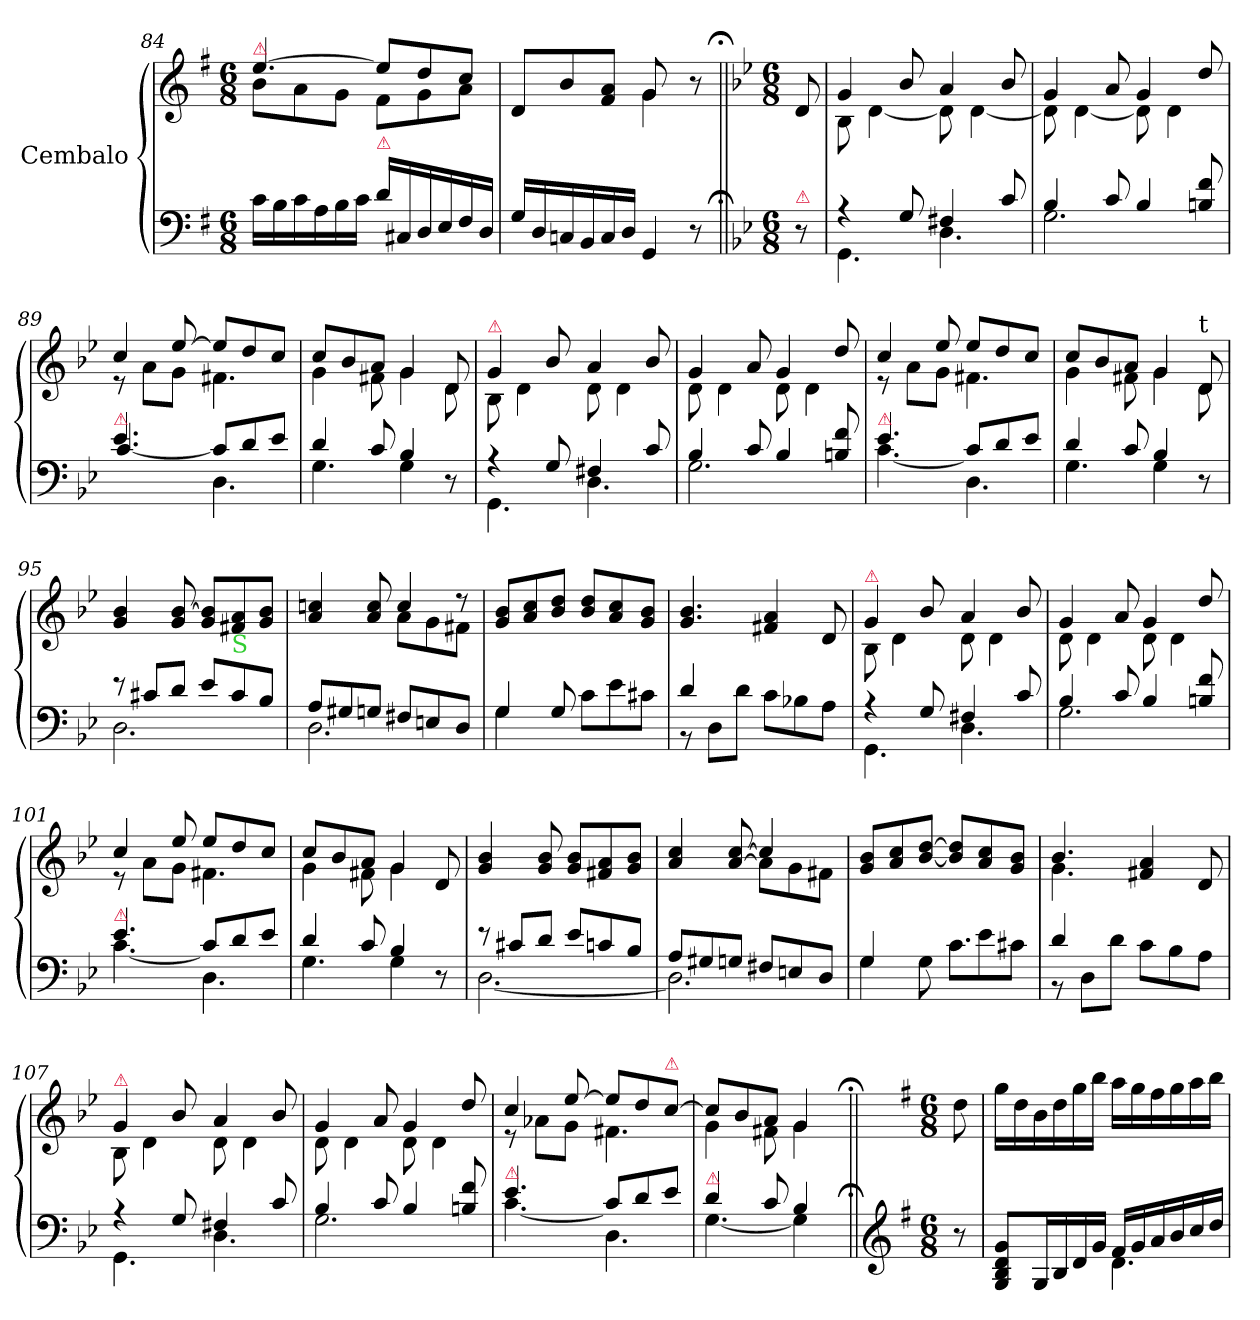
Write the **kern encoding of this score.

**kern	**kern
*part2	*part1
*staff2	*staff1
*I"Cembalo	*I"Cembalo
*clefF4	*clefG2
*k[f#]	*k[f#]
*M6/8	*M6/8
=84	=84
*	*^
!	!LO:TX:a:color=crimson:t=⚠	!
16c\LL	[4.ee/	8b\L
16B\	.	.
16c\	.	8a\
16A\	.	.
16B\	.	8g\J
16c\JJ	.	.
!LO:TX:a:color=crimson:t=⚠	!	!
16d\LL	8ee/L]	8f#\L
16C#X/	.	.
16D/	8dd/	8g\
16E/	.	.
16F#/	8cc/J	8a\J
16D/JJ	.	.
=85	=85	=85
16G/LL	8d/L	4.rcyy
16D/	.	.
16Cn/	8b/	.
16BB/	.	.
16C/	8f#/ 8a/J	.
16D/JJ	.	.
!	!LO:N:vis=8	!
4GG/	4g/	4g\
8r	8r	8ryy
*	*v	*v
=86||;	=86||;
*k[b-e-]	*k[b-e-]
*M6/8	*M6/8
*	*^
!	!LO:TX:a:t=Var&colon; 4to&colon; Minore	!
!	!LO:TX:a:color=crimson:t=⚠	!
!LO:TX:a:color=crimson:t=⚠	!	!
*	*v	*v
8r	8d/
=87	=87
*^	*^
4rA	4.GG\	4g/	8B-\
.	.	.	[4d\
8G/	.	8b-/	.
4F#X/	4.D\	4a/	8d\]
.	.	.	[4d\
8c/	.	8b-/	.
=88	=88	=88	=88
4B-/	2.G\	4g/	8d\]
.	.	.	[4d\
8c/	.	8a/	.
4B-/	.	4g/	8d\]
.	.	.	4d\
8Bn/ 8f/	.	8dd/	.
=89	=89	=89	=89
!LO:TX:a:color=crimson:t=⚠	!	!	!
4.e-/	[<4.c/	4cc/	8r
.	.	.	8a\L
.	.	[8ee-/	8g\J
8c/L]	4.D\	8ee-/L]	4.f#X\
8d/	.	8dd/	.
8e-/J	.	8cc/J	.
=90	=90	=90	=90
4d/	4.G\	8cc/L	4g\
.	.	8b-/	.
8c/	.	8a/J	8f#X\
4B-/	4G\	4g/	4g\
8r	8ryy	8d/	8d\
=91	=91	=91	=91
!	!	!LO:TX:a:color=crimson:t=⚠	!
4r	4.GG\	4g/	8B-\
.	.	.	4d\
8G/	.	8b-/	.
4F#X/	4.D\	4a/	8d\
.	.	.	4d\
8c/	.	8b-/	.
=92	=92	=92	=92
4B-/	2.G\	4g/	8d\
.	.	.	4d\
8c/	.	8a/	.
4B-/	.	4g/	8d\
.	.	.	4d\
8Bn/ 8f/	.	8dd/	.
=93	=93	=93	=93
!LO:TX:a:color=crimson:t=⚠	!	!	!
4.e-/	[>4.c\	4cc/	8r
.	.	.	8a\L
.	.	8ee-/	8g\J
8c/L]	4.D\	8ee-/L	4.f#X\
8d/	.	8dd/	.
8e-/J	.	8cc/J	.
=94	=94	=94	=94
4d/	4.G\	8cc/L	4g\
.	.	8b-/	.
8c/	.	8a/J	8f#X\
4B-/	4G\	4g/	4g\
!	!	!LO:TX:a:t=t	!
8r	8ryy	8d/	8d\
*	*	*v	*v
=95	=95	=95
8r	2.D\	4g/ 4b-/
8c#X/L	.	.
8d/J	.	8g/ [8b-/
8e-/L	.	8g/ 8b-]/L
!LO:TX:a:color=limegreen:t=S	!	!
8c#/	.	8f#X/ 8a/
8B-/J	.	8g/ 8b-/J
=96	=96	=96
*	*	*^
8A/L	2.D\	4a/ 4ccn/	4rgyy
8G#X/	.	.	.
8Gn/J	.	8a/ 8cc/	8rgyy
8F#X/L	.	4cc/	8a\L
8En/	.	.	8g\
8D/J	.	8r	8f#X\J
*	*	*v	*v
=97	=97	=97
4G/	4G\	8g/ 8b-/L
.	.	8a/ 8cc/
8G/	2rBByy	8b-/ 8dd/J
8c\L	.	8b-/ 8dd/L
8e-\	.	8a/ 8cc/
8c#X\J	.	8g/ 8b-/J
=98	=98	=98
4d/	8r	4.g/ 4.b-/
.	8D\L	.
8reyy	8d\J	.
8reyy	8c\L	4f#X/ 4a/
4reyy	8B-X\	.
.	8A\J	8d/
=99	=99	=99
*	*	*^
!	!	!LO:TX:a:color=crimson:t=⚠	!
4rA	4.GG\	4g/	8B-\
.	.	.	4d\
8G/	.	8b-/	.
4F#X/	4.D\	4a/	8d\
.	.	.	4d\
8c/	.	8b-/	.
=100	=100	=100	=100
4B-/	2.G\	4g/	8d\
.	.	.	4d\
8c/	.	8a/	.
4B-/	.	4g/	8d\
.	.	.	4d\
8Bn/ 8f/	.	8dd/	.
=101	=101	=101	=101
!LO:TX:a:color=crimson:t=⚠	!	!	!
4.e-/	[4.c\	4cc/	8r
.	.	.	8a\L
.	.	8ee-/	8g\J
8c/L]	4.D\	8ee-/L	4.f#X\
8d/	.	8dd/	.
8e-/J	.	8cc/J	.
=102	=102	=102	=102
4d/	4.G\	8cc/L	4g\
.	.	8b-/	.
8c/	.	8a/J	8f#X\
4B-/	4G\	4g/	4g\
8r	8ryy	8d/	8rcyy
*	*	*v	*v
=103	=103	=103
8r	[2.D\	4g/ 4b-/
8c#X/L	.	.
8d/J	.	8g/ 8b-/
8e-/L	.	8g/ 8b-/L
8cn/	.	8f#X/ 8a/
8B-/J	.	8g/ 8b-/J
=104	=104	=104
*	*	*^
8A/L	2.D\]	4a/ 4cc/	4reyy
8G#X/	.	.	.
8Gn/J	.	[8a/ [8cc/	8rgyy
!	!	!LO:N:vis=4	!
8F#X/L	.	4.cc/]	8a\L]
8En/	.	.	8g\
8D/J	.	.	8f#X\J
*	*	*v	*v
=105	=105	=105
4G/	4G\	8g/ 8b-/L
.	.	8a/ 8cc/
8G\	2rBByy	[8b-/ [8dd/J
!LO:N:vis=8.	!	!
8c\L	.	8b-]/ 8dd]/L
8e-\	.	8a/ 8cc/
8c#X\J	.	8g/ 8b-/J
=106	=106	=106
*	*	*^
4d/	8r	4.b-/	4.g\
.	8D\L	.	.
8reyy	8d\J	.	.
8reyy	8c\L	4f#X/ 4a/	8reyy
4reyy	8B-\	.	4rgyy
.	8A\J	8d/	.
=107	=107	=107	=107
!	!	!LO:TX:a:color=crimson:t=⚠	!
4rA	4.GG\	4g/	8B-\
.	.	.	4d\
8G/	.	8b-/	.
4F#X/	4.D\	4a/	8d\
.	.	.	4d\
8c/	.	8b-/	.
=108	=108	=108	=108
4B-/	2.G\	4g/	8d\
.	.	.	4d\
8c/	.	8a/	.
4B-/	.	4g/	8d\
.	.	.	4d\
8Bn/ 8f/	.	8dd/	.
=109	=109	=109	=109
!LO:TX:a:color=crimson:t=⚠	!	!	!
4.e-/	[>4.c\	4cc/	8r
.	.	.	8a-X\L
.	.	[8ee-/	8g\J
8c/L]	4.D\	8ee-/L]	4.f#X\
8d/	.	8dd/	.
!	!	!LO:TX:a:color=crimson:t=⚠	!
8e-/J	.	[8cc/J	.
=	=	=	=
!LO:TX:a:color=crimson:t=⚠	!	!	!
4d/	[4.G\	8cc/L]	4g\
.	.	8b-/	.
8c/	.	8a/J	8f#X\
4B-/	4G\]	4g/	4g\
*v	*v	*	*
*	*v	*v
=110||;	=110||;
*clefG2	*
*k[f#]	*k[f#]
*M6/8	*M6/8
*^	*^
!	!	!LO:TX:a:t=Var&colon; 5to&colon; Maiore	!
*v	*v	*	*
*	*v	*v
8r	8dd\
=111	=111
*^	*
8G/ 8B/ 8d/ 8g/L	4.rFyy	16gg\LL
.	.	16dd\
16G/L	.	16b\
16B/	.	16dd\
16d/	.	16gg\
16g/JJ	.	16bb\JJ
16f#/LL	4.d\	16aa\LL
16g/	.	16gg\
16a/	.	16ff#\
16b/	.	16gg\
16cc/	.	16aa\
16dd/JJ	.	16bb\JJ
*v	*v	*
=	=
*-	*-
